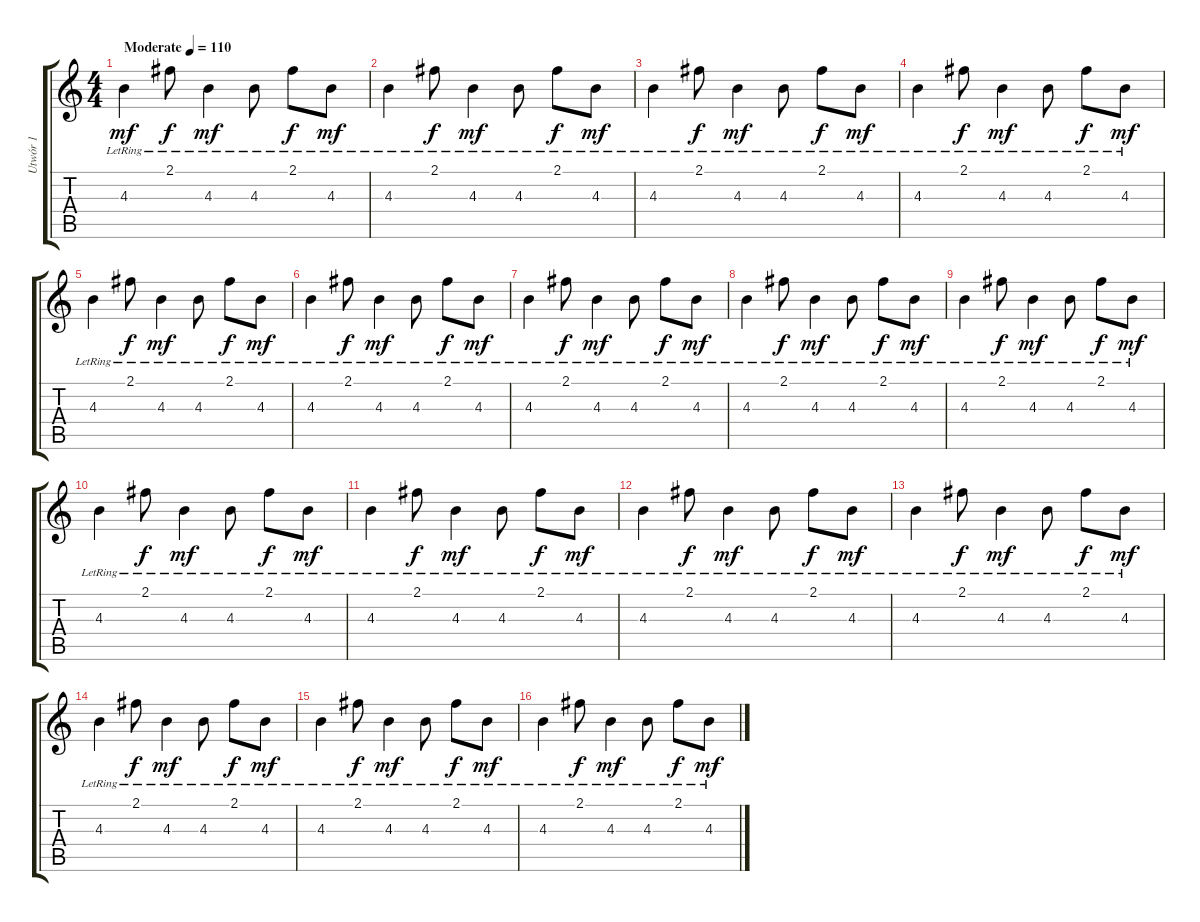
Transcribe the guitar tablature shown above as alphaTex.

\track ("Utwór 1" "Utwór 1") {instrument overdrivenguitar}
\staff {score tabs}
\tuning (E4 B3 G3 D3 A2 D2) {hide}
\ts (4 4)
\tempo (110 "Moderate")
\clef g2
\ks c
4.3{lr}.4{dy mf instrument electricguitarjazz} 2.1{lr}.8{dy f} 4.3{lr}.4{dy mf} 4.3{lr}.8 2.1{lr}.8{dy f} 4.3{lr}.8{dy mf} |
4.3{lr}.4{instrument electricguitarjazz} 2.1{lr}.8{dy f} 4.3{lr}.4{dy mf} 4.3{lr}.8 2.1{lr}.8{dy f} 4.3{lr}.8{dy mf} |
4.3{lr}.4{instrument electricguitarjazz} 2.1{lr}.8{dy f} 4.3{lr}.4{dy mf} 4.3{lr}.8 2.1{lr}.8{dy f} 4.3{lr}.8{dy mf} |
4.3{lr}.4{instrument electricguitarjazz} 2.1{lr}.8{dy f} 4.3{lr}.4{dy mf} 4.3{lr}.8 2.1{lr}.8{dy f} 4.3{lr}.8{dy mf} |
4.3{lr}.4{instrument electricguitarjazz} 2.1{lr}.8{dy f} 4.3{lr}.4{dy mf} 4.3{lr}.8 2.1{lr}.8{dy f} 4.3{lr}.8{dy mf} |
4.3{lr}.4{instrument electricguitarjazz} 2.1{lr}.8{dy f} 4.3{lr}.4{dy mf} 4.3{lr}.8 2.1{lr}.8{dy f} 4.3{lr}.8{dy mf} |
4.3{lr}.4{instrument electricguitarjazz} 2.1{lr}.8{dy f} 4.3{lr}.4{dy mf} 4.3{lr}.8 2.1{lr}.8{dy f} 4.3{lr}.8{dy mf} |
4.3{lr}.4{instrument electricguitarjazz} 2.1{lr}.8{dy f} 4.3{lr}.4{dy mf} 4.3{lr}.8 2.1{lr}.8{dy f} 4.3{lr}.8{dy mf} |
4.3{lr}.4{instrument electricguitarjazz} 2.1{lr}.8{dy f} 4.3{lr}.4{dy mf} 4.3{lr}.8 2.1{lr}.8{dy f} 4.3{lr}.8{dy mf} |
4.3{lr}.4{instrument electricguitarjazz} 2.1{lr}.8{dy f} 4.3{lr}.4{dy mf} 4.3{lr}.8 2.1{lr}.8{dy f} 4.3{lr}.8{dy mf} |
4.3{lr}.4{instrument electricguitarjazz} 2.1{lr}.8{dy f} 4.3{lr}.4{dy mf} 4.3{lr}.8 2.1{lr}.8{dy f} 4.3{lr}.8{dy mf} |
4.3{lr}.4{instrument electricguitarjazz} 2.1{lr}.8{dy f} 4.3{lr}.4{dy mf} 4.3{lr}.8 2.1{lr}.8{dy f} 4.3{lr}.8{dy mf} |
4.3{lr}.4{instrument electricguitarjazz} 2.1{lr}.8{dy f} 4.3{lr}.4{dy mf} 4.3{lr}.8 2.1{lr}.8{dy f} 4.3{lr}.8{dy mf} |
4.3{lr}.4{instrument electricguitarjazz} 2.1{lr}.8{dy f} 4.3{lr}.4{dy mf} 4.3{lr}.8 2.1{lr}.8{dy f} 4.3{lr}.8{dy mf} |
4.3{lr}.4{instrument electricguitarjazz} 2.1{lr}.8{dy f} 4.3{lr}.4{dy mf} 4.3{lr}.8 2.1{lr}.8{dy f} 4.3{lr}.8{dy mf} |
4.3{lr}.4{instrument electricguitarjazz} 2.1{lr}.8{dy f} 4.3{lr}.4{dy mf} 4.3{lr}.8 2.1{lr}.8{dy f} 4.3{lr}.8{dy mf}
